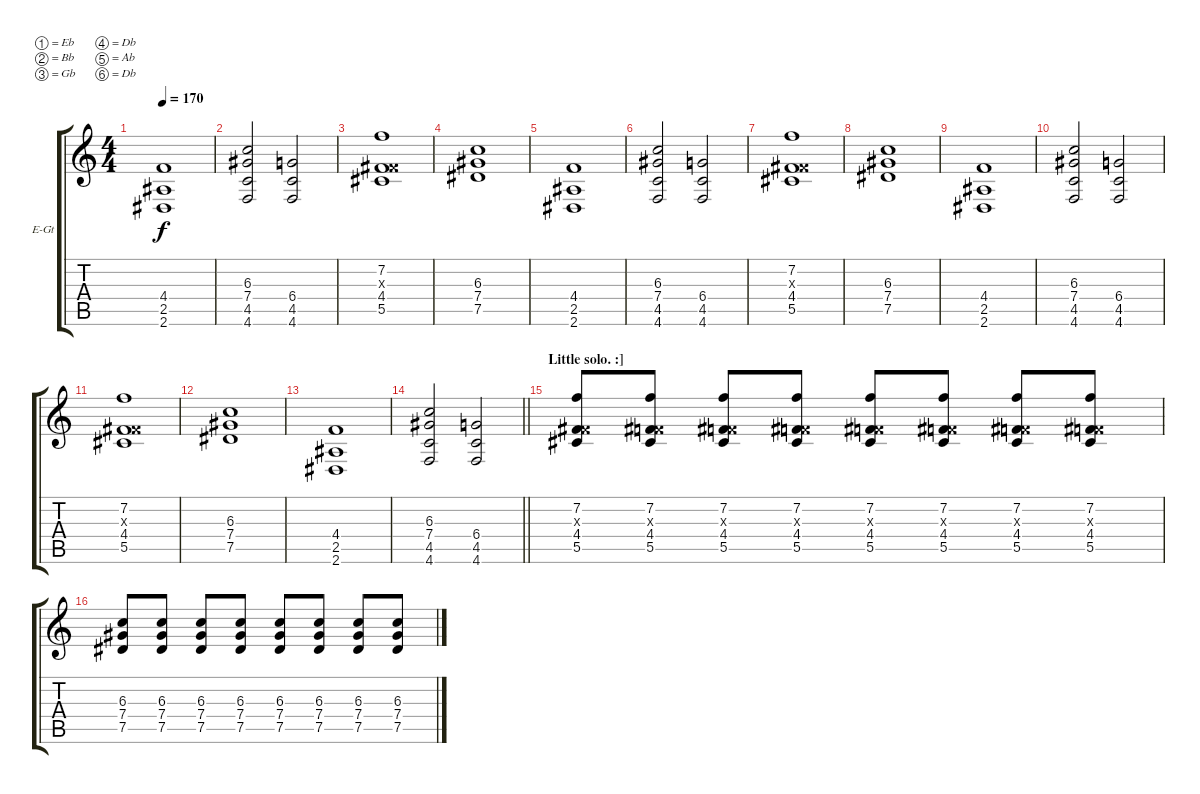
\bracketExtendMode groupsimilarinstruments
\firstSystemTrackNameOrientation horizontal
\otherSystemsTrackNameOrientation horizontal
\track ("Electric Guitar" "E-Gt") {instrument distortionguitar}
\staff {score tabs}
\tuning (Eb4 Bb3 Gb3 Db3 Ab2 Db2)
\ts (4 4)
\tempo 170
\clef g2
\scale
0.333333
\ks c
(2.6 2.5 4.4).1{dy f} |
\scale
0.333333 (4.6 4.5 7.4 6.3).2 (4.6 4.5 6.4).2 |
\scale
0.333333 (5.5 4.4 7.2 0.3{x}).1 |
\scale
0.333333 (7.5 7.4 6.3).1 |
\scale
0.333333 (2.6 2.5 4.4).1 |
\scale
0.333333 (4.6 4.5 7.4 6.3).2 (4.6 4.5 6.4).2 |
\scale
0.333333 (5.5 4.4 7.2 0.3{x}).1 |
\scale
0.333333 (7.5 7.4 6.3).1 |
\scale
0.333333 (2.6 2.5 4.4).1 |
\scale
0.333333 (4.6 4.5 7.4 6.3).2 (4.6 4.5 6.4).2 |
\scale
0.333333 (5.5 4.4 7.2 0.3{x}).1 |
\scale
0.333333 (7.5 7.4 6.3).1 |
\scale
0.333333 (2.6 2.5 4.4).1 |
\scale
0.333333
\barLineRight lightlight
(4.6 4.5 7.4 6.3).2 (4.6 4.5 6.4).2 |
\section ("" "Little solo. :]")
\scale
0.333333 (4.4 5.5 0.3{x} 7.2).8 (4.4 5.5 0.3{x} 7.2).8 (4.4 5.5 0.3{x} 7.2).8 (4.4 5.5 0.3{x} 7.2).8 (4.4 5.5 0.3{x} 7.2).8 (4.4 5.5 0.3{x} 7.2).8 (4.4 5.5 0.3{x} 7.2).8 (4.4 5.5 0.3{x} 7.2).8 |
\scale
0.333333 (7.4 7.5 6.3).8 (7.4 7.5 6.3).8 (7.4 7.5 6.3).8 (7.4 7.5 6.3).8 (7.4 7.5 6.3).8 (7.4 7.5 6.3).8 (7.4 7.5 6.3).8 (7.4 7.5 6.3).8
